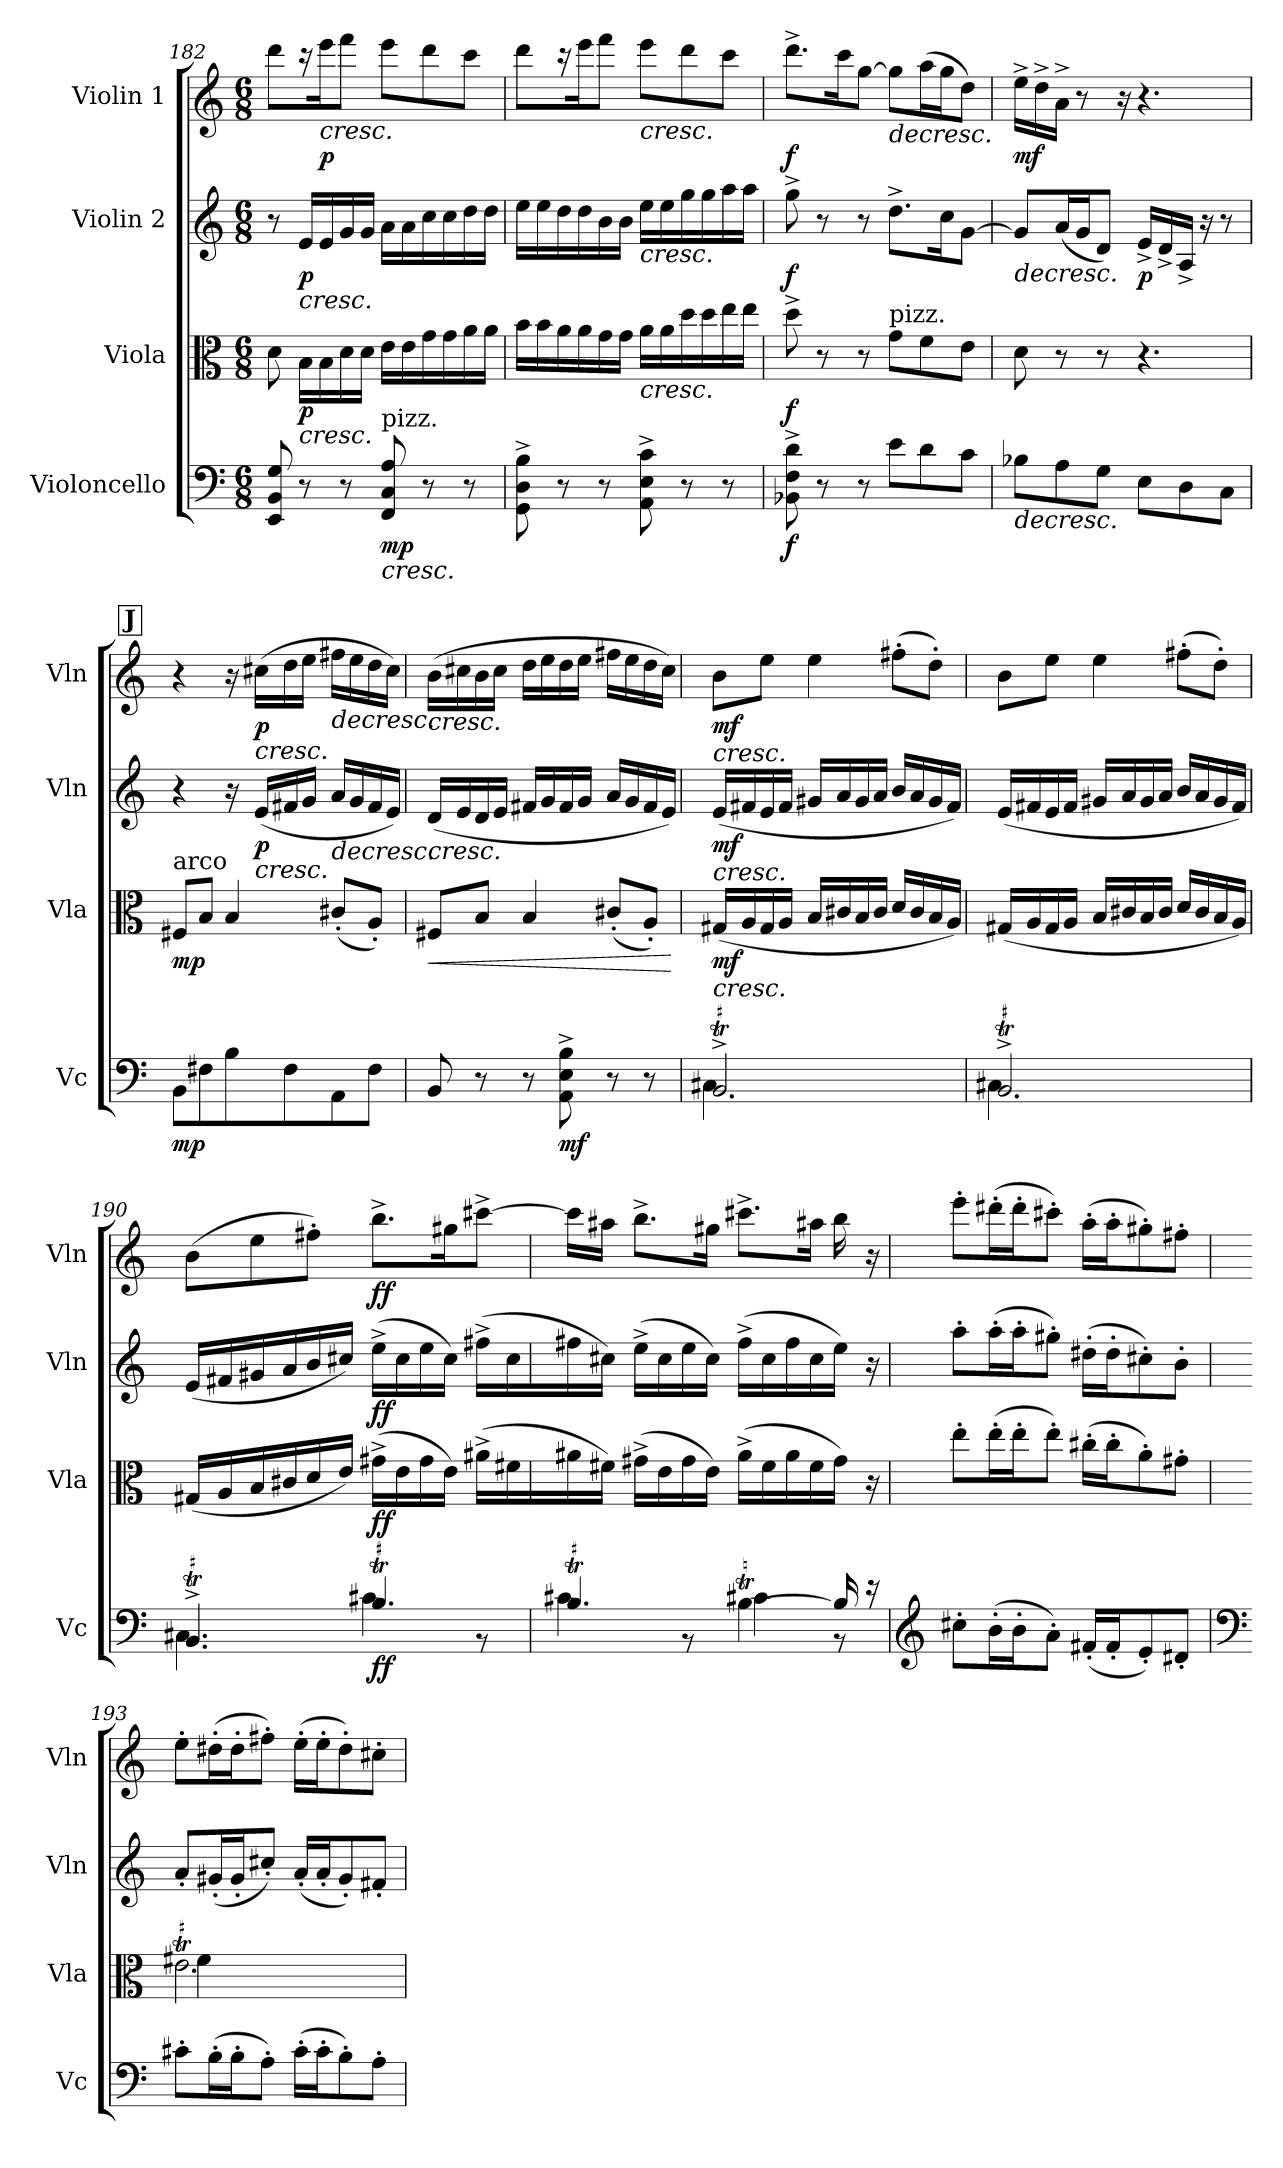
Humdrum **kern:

**kern	**dynam	**kern	**dynam	**kern	**dynam	**kern	**dynam
*part4	*part4	*part3	*part3	*part2	*part2	*part1	*part1
*staff4	*staff4	*staff3	*staff3	*staff2	*staff2	*staff1	*staff1
*I"Violoncello	*	*I"Viola	*	*I"Violin 2	*	*I"Violin 1	*
*I'Vc	*	*I'Vla	*	*I'Vln	*	*I'Vln	*
!!LO:PB:g=z
*clefF4	*	*clefC3	*	*clefG2	*	*clefG2	*
*k[]	*	*k[]	*	*k[]	*	*k[]	*
*M6/8	*	*M6/8	*	*M6/8	*	*M6/8	*
=182	=182	=182	=182	=182	=182	=182	=182
8EE/ 8BB/ 8G/	.	8d\	.	8r	.	8ddd\L	.
!	!	!	!	!LO:TX:b:i:t=cresc.	!	!	!
!	!	!LO:TX:b:i:t=cresc.	!	!	!	!	!
!	!	!	!LO:DY:b	!	!LO:DY:b	!	!
8r	.	16B\LL	p	16e/LL	p	16r	.
!	!	!	!	!	!	!LO:TX:b:i:t=cresc.	!
!	!	!	!	!	!	!	!LO:DY:b
.	.	16B\	.	16e/	.	16eee\J	p
8r	.	16d\	.	16g/	.	8fff\J	.
.	.	16d\JJ	.	16g/JJ	.	.	.
!LO:TX:a:t=pizz.	!	!	!	!	!	!	!
!LO:TX:b:i:t=cresc.	!	!	!	!	!	!	!
!	!LO:DY:b	!	!	!	!	!	!
8FF/ 8C/ 8A/	mp	16e\LL	.	16a\LL	.	8eee\L	.
.	.	16e\	.	16a\	.	.	.
8r	.	16g\	.	16cc\	.	8ddd\	.
.	.	16g\	.	16cc\	.	.	.
8r	.	16a\	.	16dd\	.	8ccc\J	.
.	.	16a\JJ	.	16dd\JJ	.	.	.
=183	=183	=183	=183	=183	=183	=183	=183
8GG\^ 8D\^ 8B\^	.	16b\LL	.	16ee\LL	.	8ddd\L	.
.	.	16b\	.	16ee\	.	.	.
8r	.	16a\	.	16dd\	.	16r	.
.	.	16a\	.	16dd\	.	16eee\J	.
8r	.	16g\	.	16b\	.	8fff\J	.
.	.	16g\JJ	.	16b\JJ	.	.	.
!	!	!	!LO:HP:b	!	!LO:HP:b	!	!LO:HP:b
8AA\^ 8E\^ 8c\^	.	16a\LL	<	16ee\LL	<	8eee\L	<
.	.	16a\	.	16ee\	.	.	.
8r	.	16dd\	.	16gg\	.	8ddd\	.
.	.	16dd\	.	16gg\	.	.	.
8r	.	16ee\	.	16aa\	.	8ccc\J	.
.	.	16ee\JJ	.	16aa\JJ	.	.	.
=184	=184	=184	=184	=184	=184	=184	=184
!	!LO:DY:b	!	!LO:DY:b	!	!LO:DY:b	!	!LO:DY:b
8BB-X\^ 8F\^ 8d\^	f	8dd^\	f	8gg^\	f	8.ddd^\L	f
8r	.	8r	.	8r	.	.	.
.	.	.	.	.	.	16ccc\K	.
8r	.	8r	.	8r	.	[8gg\J	.
!	!	!LO:TX:a:t=pizz.	!	!	!	!	!
!	!	!	!	!	!	!	!LO:HP:b
8e\L	.	8g\L	.	8.dd^\L	.	8gg\L]	>
8d\	.	8f\	.	.	.	(16aa\L	.
.	.	.	.	16cc\K	.	16gg\J	.
8c\J	.	8e\J	.	[8g\J	.	8dd\J)	.
.	.	.	.	.	.	.	[
=185	=185	=185	=185	=185	=185	=185	=185
!	!LO:HP:b	!	!	!	!LO:HP:b	!	!LO:DY:b
8B-X\L	>	8d\	.	8g/L]	>	16ee^\LL	mf
.	.	.	.	.	.	16dd^\	.
8A\	.	8r	.	(16a/L	.	16a^\JJ	.
.	.	.	.	16g/J	.	8r	.
8G\J	.	8r	.	8d/J)	.	.	.
.	.	.	.	.	.	16r	.
!	!	!	!	!	!LO:DY:n=1:b	!	!
8E\L	.	4.r	.	16e^/LL	[ p	4.r	.
.	.	.	.	16d^/	.	.	.
8D\	.	.	.	16A^/JJ	.	.	.
.	.	.	.	16r	.	.	.
8C\J	.	.	.	8r	.	.	.
!!LO:LB:g=z
!!LO:REH:place=s1:a:B:cj:fs=14:t=J
=186	=186	=186	=186	=186	=186	=186	=186
!	!	!LO:TX:a:t=arco	!	!	!	!	!
!	!LO:DY:b	!	!LO:DY:b	!	!	!	!
8BB\L	mp	8F#X/L	mp	4r	.	4r	.
8F#X\	.	8B/J	.	.	.	.	.
8B\	.	4B/	.	16r	.	16r	.
!	!	!	!	!	!LO:HP:b	!	!LO:HP:b
!	!	!	!	!	!LO:DY:n=1:b	!	!LO:DY:n=1:b
.	.	.	.	(16e/LL	< p	(16cc#X\LL	< p
8F#\	.	.	.	16f#X/	.	16dd\	.
.	.	.	.	16g/JJ	.	16ee\JJ	.
!	!	!	!	!	!LO:HP:n=1:b	!	!LO:HP:n=1:b
8AA\	.	(8c#X'/L	.	16a/LL	] >	16ff#X\LL	] >
.	.	.	.	16g/	.	16ee\	.
8F#\J	.	8A'/J)	.	16f#/	.	16dd\	.
.	.	.	.	16e/JJ)	.	16cc#\JJ)	.
.	.	.	.	.	[	.	[
=187	=187	=187	=187	=187	=187	=187	=187
!	!	!	!LO:HP:b	!	!LO:HP:b	!	!LO:HP:b
8BB/	.	8F#X/L	<	(16d/LL	<	(16b\LL	<
.	.	.	.	16e/	.	16cc#X\	.
8r	.	8B/J	.	16d/	.	16b\	.
.	.	.	.	16e/JJ	.	16cc#\JJ	.
8r	.	4B/	.	16f#X/LL	.	16dd\LL	.
.	.	.	.	16g/	.	16ee\	.
!	!LO:DY:b	!	!	!	!	!	!
8AA\^ 8E\^ 8B\^	mf	.	.	16f#/	.	16dd\	.
.	.	.	.	16g/JJ	.	16ee\JJ	.
8r	.	(8c#X'/L	.	16a/LL	.	16ff#X\LL	.
.	.	.	.	16g/	.	16ee\	.
8r	.	8A'/J)	.	16f#/	.	16dd\	.
.	.	.	.	16e/JJ)	.	16cc#\JJ)	.
.	.	.	[	.	]	.	]
=188	=188	=188	=188	=188	=188	=188	=188
!	!	!	!	!	!	!LO:TX:b:i:t=cresc.	!
!	!	!	!	!LO:TX:b:i:t=cresc.	!	!	!
!	!	!LO:TX:b:i:t=cresc.	!	!	!	!	!
!LO:TX:a:t=arco	!	!	!	!	!	!	!
!LO:TX:b:i:t=cresc.	!	!	!	!	!	!	!
!LO:TR:acc=#	!	!	!LO:DY:b	!	!LO:DY:b	!	!LO:DY:b
*^	*	*	*	*	*	*	*
2.BBT^/	4C#X	.	(16G#X/LL	mf	(16e/LL	mf	8b\L	mf
.	.	.	16A/	.	16f#X/	.	.	.
.	.	.	16G#/	.	16e/	.	8ee\J	.
.	.	.	16A/JJ	.	16f#/JJ	.	.	.
.	8ryy	.	16B/LL	.	16g#X/LL	.	4ee\	.
.	.	.	16c#X/	.	16a/	.	.	.
.	4.ryy	.	16B/	.	16g#/	.	.	.
.	.	.	16c#/JJ	.	16a/JJ	.	.	.
.	.	.	16d/LL	.	16b/LL	.	(8ff#X'\L	.
.	.	.	16c#/	.	16a/	.	.	.
.	.	.	16B/	.	16g#/	.	8dd'\J)	.
.	.	.	16A/JJ)	.	16f#/JJ)	.	.	.
!!LO:LB:g=z
=189	=189	=189	=189	=189	=189	=189	=189	=189
!LO:TR:acc=#	!	!	!	!	!	!	!	!
2.BBT^/	4C#X	.	(16G#X/LL	.	(16e/LL	.	8b\L	.
.	.	.	16A/	.	16f#X/	.	.	.
.	.	.	16G#/	.	16e/	.	8ee\J	.
.	.	.	16A/JJ	.	16f#/JJ	.	.	.
.	8ryy	.	16B/LL	.	16g#X/LL	.	4ee\	.
.	.	.	16c#X/	.	16a/	.	.	.
.	4.ryy	.	16B/	.	16g#/	.	.	.
.	.	.	16c#/JJ	.	16a/JJ	.	.	.
.	.	.	16d/LL	.	16b/LL	.	(8ff#X'\L	.
.	.	.	16c#/	.	16a/	.	.	.
.	.	.	16B/	.	16g#/	.	8dd'\J)	.
.	.	.	16A/JJ)	.	16f#/JJ)	.	.	.
=190	=190	=190	=190	=190	=190	=190	=190	=190
!LO:TR:acc=#	!	!	!	!	!	!	!	!
4.BBT^/	4.C#X	.	(16G#X/LL	.	(16e/LL	.	(8b\L	.
.	.	.	16A/	.	16f#X/	.	.	.
.	.	.	16B/	.	16g#X/	.	8ee\	.
.	.	.	16c#X/	.	16a/	.	.	.
.	.	.	16d/	.	16b/	.	8ff#X'\J)	.
.	.	.	16e/JJ)	.	16cc#X/JJ)	.	.	.
!LO:TR:acc=#	!	!LO:DY:n=1:b	!	!LO:DY:n=1:b	!	!LO:DY:n=1:b	!	!LO:DY:n=1:b
4.BT/	4c#X	] ff	(16g#X^\LL	[ ff	(16ee^\LL	[ ff	8.bb^\L	[ ff
.	.	.	16e\	.	16cc#\	.	.	.
.	.	.	16g#\	.	16ee\	.	.	.
.	.	.	16e\JJ)	.	16cc#\JJ)	.	16gg#X\K	.
.	8r	.	(16a#X^\LL	.	(16ff#X^\LL	.	[8ccc#X^\J	.
.	.	.	16f#X\	.	16cc#\	.	.	.
=191	=191	=191	=191	=191	=191	=191	=191	=191
!LO:TR:acc=#	!	!	!	!	!	!	!	!
4.BT/	4c#X	.	16a#X\	.	16ff#X\	.	16ccc#\LL]	.
.	.	.	16f#X\JJ)	.	16cc#X\JJ)	.	16aa#X\JJ	.
.	.	.	(16g#X^\LL	.	(16ee^\LL	.	8.bb^\L	.
.	.	.	16e\	.	16cc#\	.	.	.
.	8r	.	16g#\	.	16ee\	.	.	.
.	.	.	16e\JJ)	.	16cc#\JJ)	.	16gg#X\Jk	.
[4Bt\	4c#	.	(16a#^\LL	.	(16ff#^\LL	.	8.ccc#X^\L	.
.	.	.	16f#\	.	16cc#\	.	.	.
.	.	.	16a#\	.	16ff#\	.	.	.
.	.	.	16f#\	.	16cc#\	.	16aa#X\Jk	.
16B/]	8r	.	16g#\JJ)	.	16ee\JJ)	.	16bb\	.
16r	.	.	16r	.	16r	.	16r	.
*v	*v	*	*	*	*	*	*	*
!!LO:LB:g=z
=192	=192	=192	=192	=192	=192	=192	=192
*clefG2	*	*	*	*	*	*	*
!	!LO:DY:b	!	!	!	!	!	!
!	!LO:DY:n=1:b	!	!LO:DY:b	!	!	!	!
!	!	!	!LO:DY:n=1:b	!	!LO:DY:b	!	!
!	!	!	!	!	!LO:DY:n=1:b	!	!LO:DY:b
!	!	!	!	!	!	!	!LO:DY:n=1:b
8cc#X'\L	p other-dynamics	8ee'\L	p other-dynamics	8aa'\L	p other-dynamics	8eee'\L	p other-dynamics
(16b'\L	.	(16ee'\L	.	(16aa'\L	.	(16ddd#X'\L	.
16b'\J	.	16ee'\J	.	16aa'\J	.	16ddd#'\J	.
8a'\J)	.	8ee'\J)	.	8gg#X'\J)	.	8ccc#X'\J)	.
(16f#X'/LL	.	(16cc#X'\LL	.	(16dd#X'\LL	.	(16aa'\LL	.
16f#'/J	.	16cc#'\J	.	16dd#'\J	.	16aa'\J	.
8e'/)	.	8a'\)	.	8cc#X'\)	.	8gg#X'\)	.
8d#X'/J	.	8g#X'\J	.	8b'\J	.	8ff#X'\J	.
=193	=193	=193	=193	=193	=193	=193	=193
*clefF4	*	*	*	*	*	*	*
!	!	!LO:TR:acc=#	!	!	!	!	!
*	*	*^	*	*	*	*	*
8c#X'\L	.	2.eT\	4f#X	.	8a'/L	.	8ee'\L	.
(16B'\L	.	.	.	.	(16g#X'/L	.	(16dd#X'\L	.
16B'\J	.	.	.	.	16g#'/J	.	16dd#'\J	.
8A'\J)	.	.	8ryy	.	8cc#X'/J)	.	8ff#X'\J)	.
(16c#'\LL	.	.	4.ryy	.	(16a'/LL	.	(16ee'\LL	.
16c#'\J	.	.	.	.	16a'/J	.	16ee'\J	.
8B'\)	.	.	.	.	8g#'/)	.	8dd#'\)	.
8A'\J	.	.	.	.	8f#X'/J	.	8cc#X'\J	.
*	*	*v	*v	*	*	*	*	*
=	=	=	=	=	=	=	=
*-	*-	*-	*-	*-	*-	*-	*-
